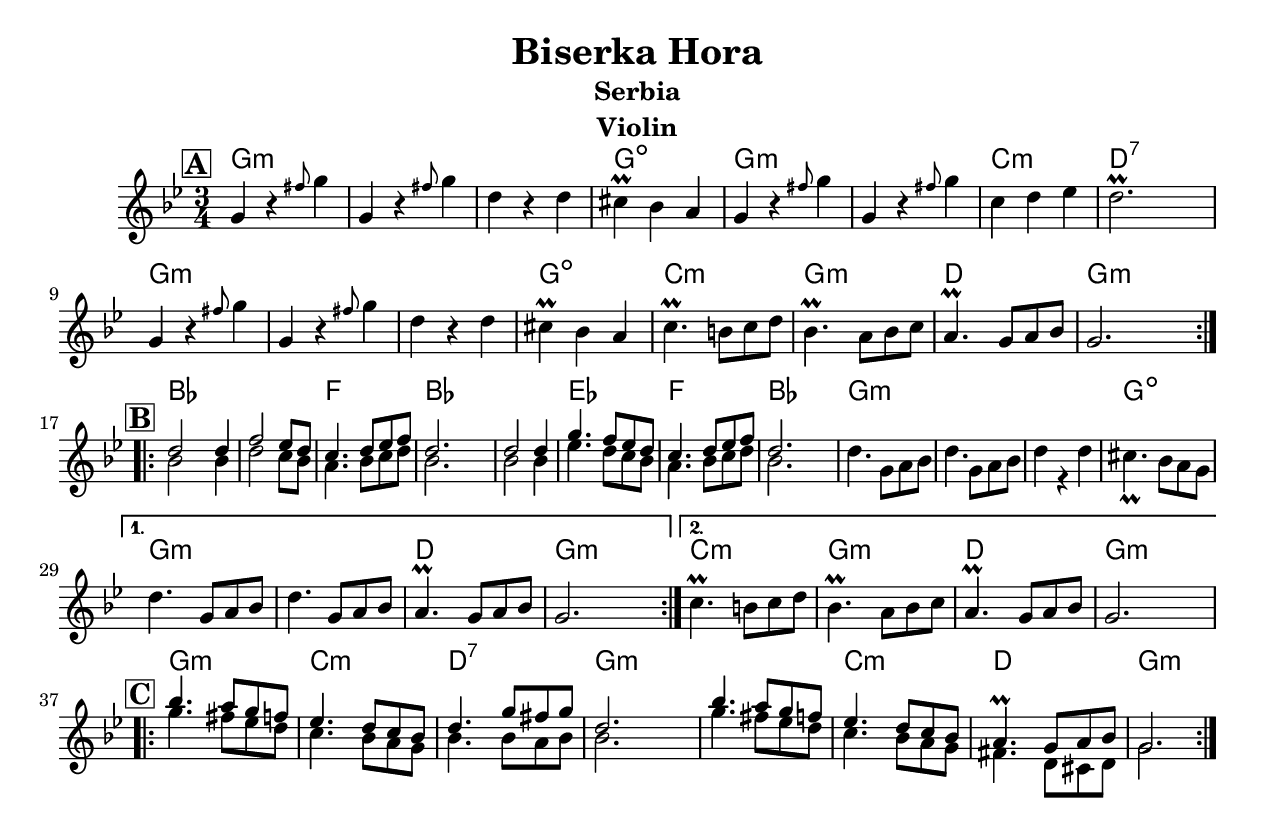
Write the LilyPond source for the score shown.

\version "2.24.0"
\include "english.ly"
%\pointAndClickOff
\paper{
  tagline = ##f
  print-all-headers = ##t
  #(set-paper-size "letter")
}
date = #(strftime "%d-%m-%Y" (localtime (current-time)))

%\markup{ \italic{ " Updated " \date  }  }

%\markup{ Got something to say? }

%#################################### Melody ########################
melody = \relative c'' {
  \clef treble
  \key g \minor
  \time 3/4
  \set Score.rehearsalMarkFormatter = #format-mark-box-alphabet

  %\partial 16*3 a16 d f   %lead in notes

  \repeat volta 2{
  \mark \default
    g4 r \grace fs'8 g4
    g,4 r \grace fs'8 g4
    d4 r d
    cs4 \prall bf a

    g4 r \grace fs'8 g4
    g,4 r \grace fs'8 g4
    c, d ef
    d2. \prall

    g,4 r \grace fs'8 g4
    g,4 r \grace fs'8 g4
    d4 r d
    cs4 \prall bf a

    c4. \prall b8 c d
    bf4. \prall a8 bf c
    a4.\prall g8 a bf
    g2.
    \break
  }
  %\alternative { { }{ } }

  \repeat volta 2{
  \mark \default
    <<
      {
        d'2 d4
        f2 ef8 d
        c4. d8 ef f
        d2.

        d2 d4
        g4. f8 ef d
        c4. d8 ef f
        d2.
      }
      \\
      {
        bf2 bf4
        d2 c8 bf
        a4. bf8 c d
        bf2.|

        bf2 bf4
        ef4. d8 c bf
        a4. bf8 c d
        bf2.|

        d4. g,8 a bf
        d4. g,8 a bf
        d4 r d
        cs4.\prall bf8 a g
        \break
      }
    >>
  }
  \alternative {
    {
      d'4. g,8 a bf
      d4. g,8 a bf
      a4.\prall g8 a bf
      g2.
    }
    {
      c4.\prall b8 c d
      bf4.\prall a8 bf c
      a4.\prall g8 a bf
      g2.
    }

  }
  \repeat volta 2{
  \mark \default
    <<
      {
        bf'4. a8 g f
        ef4. d8 c bf
        d4. g8 fs g
        d2.|

        bf'4. a8 g f
        ef4. d8 c bf
        a4.\prall g8 a bf
        g2.
      }
      \\
      {
        g'4. fs8 ef d
        c4. bf8 a g
        bf4. bf8 a bf
        bf2.


        g'4.fs8 ef d
        c4. bf8 a g
        fs4. d8 cs d
        g2.
      }
    >>
  }

}
%################################# Lyrics #####################
%\addlyrics{  }
%################################# Chords #######################
harmonies = \chordmode {
  g4:m
  s4*8
  g4:dim
  s4*2
  g4:m
  s4*5
  c4:m
  s4*2
  d4:7
  s4*2
  g4:m
  s4*8
  g4:dim
  s4*2
  c4:m
  s4*2
  g4:m s4*2
  d4
  s4*2
  g4:m %Gm ?
  s4*2
  %b
  bf4
  s4*5
  f4
  s4*2
  bf4
  s4*5
  ef4
  s4*2
  f4
  s4*2
  bf4
  s4*2
  g4:m
  s4*8
  g4:dim
  s4*2
  %1st end
  g4:m
  s4*5
  d4
  s4*2
  g4:m
  s4*2
  %second end
  c4:m
  s4*2
  g4:m
  s4*2
  d4
  s4*2
  g4:m
  s4*2
  %c
  g4:m
  s4*2
  c4:m
  s4*2
  d4:7
  s4*2
  g4:m
  s4*5
  c4:m
  s4*2
  d4
  s4*2
  g4:m


}

\score {
  <<
    \new ChordNames {
      \set chordChanges = ##f
      \harmonies
    }
    \new Staff
    \melody
  >>
  \header{
    title= "Biserka Hora"
    subtitle="Serbia"
    composer= ""
    instrument = "Violin"
    arranger= ""
  }
  \midi{\tempo 4 = 120}
  \layout{indent = 1.0\cm}
}
%{
% more verses:
\markup{}
\markup {
  \fill-line {
    \hspace #0.1 % distance from left margin
    \column {
      \line { "1."
        \column {
          ""
        }
      }
      \hspace #0.2 % vertical distance between verses
      \line { "2."
        \column {
         ""
        }
      }
    }
    \hspace #0.1  % horiz. distance between columns
    \column {
      \line { "3."
        \column {
          ""
        }
      }
      \hspace #0.2 % distance between verses
      \line { "4."
        \column {
         ""
        }
      }
    }
    \hspace #0.1 % distance to right margin
  }
}

%}
